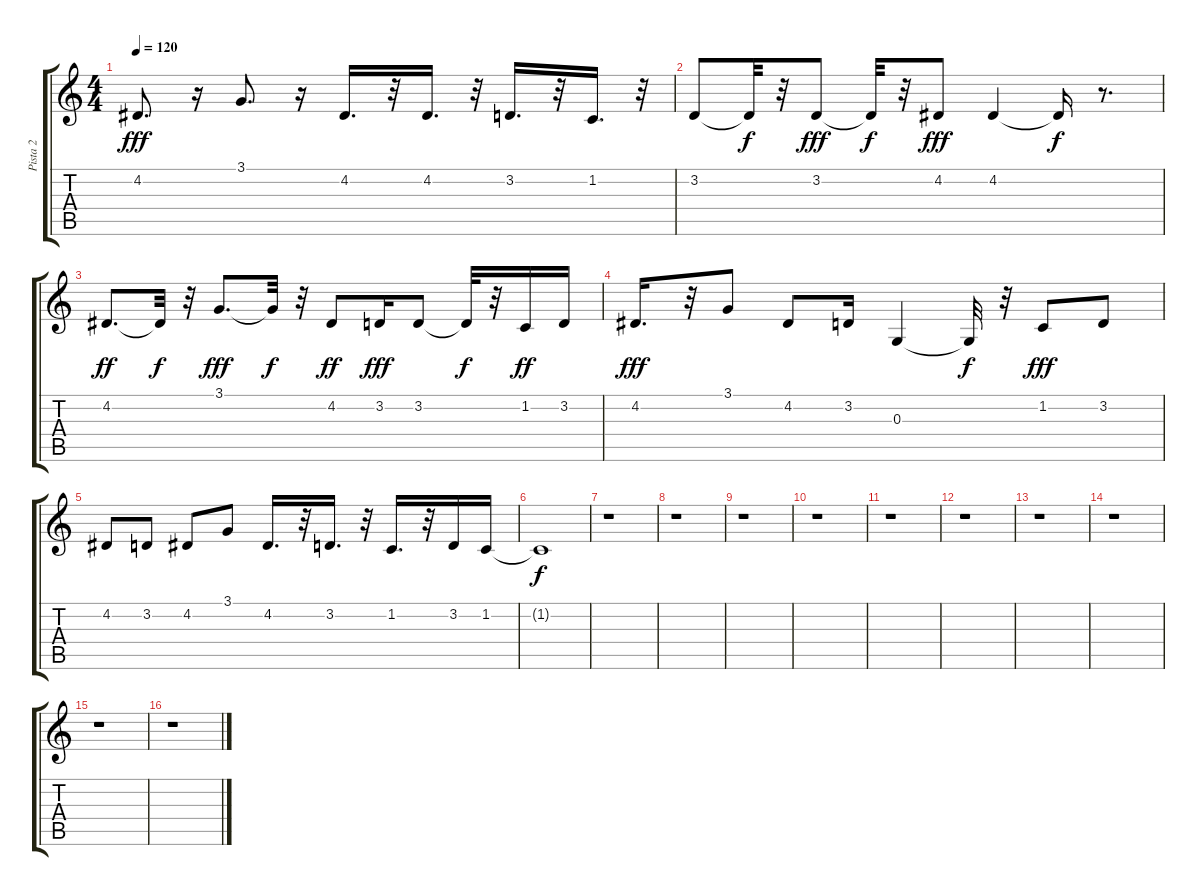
\track ("Pista 2" "Pista 2") {instrument trombone}
\staff {score tabs}
\tuning (E4 B3 G3 D3 A2 E2) {hide}
\ts (4 4)
\tempo 120
\clef g2
\ks c
4.2.8{d dy fff} r.16 3.1.8{d} r.16 4.2.16{d} r.32 4.2.16{d} r.32 3.2.16{d} r.32 1.2.16{d} r.32 |
3.2.8 3.2{t}.32{dy f} r.32 3.2.8{dy fff} 3.2{t}.32{dy f} r.32 4.2.8{dy fff} 4.2.4 4.2{t}.16{dy f} r.8{d} |
4.2.8{d dy ff} 4.2{t}.32{dy f} r.32 3.1.8{d dy fff} 3.1{t}.32{dy f} r.32 4.2.8{dy ff} 3.2.16{dy fff} 3.2.8 3.2{t}.32{dy f} r.32 1.2.16{dy ff} 3.2.16 |
4.2.16{d dy fff} r.32 3.1.8 4.2.8 3.2.16 0.3.4 0.3{t}.32{dy f} r.32 1.2.8{dy fff} 3.2.8 |
4.2.8 3.2.8 4.2.8 3.1.8 4.2.16{d} r.32 3.2.16{d} r.32 1.2.16{d} r.32 3.2.16 1.2.16 |
1.2{t}.1{dy f} |
r.1 |
r.1 |
r.1 |
r.1 |
r.1 |
r.1 |
r.1 |
r.1 |
r.1 |
r.1
